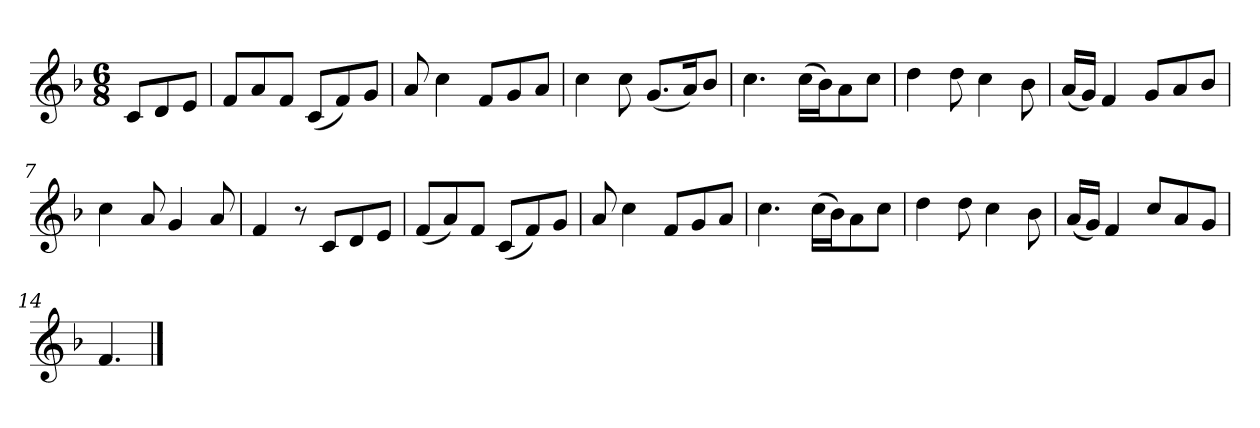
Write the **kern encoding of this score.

**kern
*part1
*staff1
*k[b-]
*M6/8
*MM120
=
8cL
8d
8eJ
=1
8fL
8a
8fJ
(8cL
8f)
8gJ
=2
8a
4cc
8fL
8g
8aJ
=3
4cc
8cc
(8.gL
16aK)
8b-J
=4
4.cc
(16ccLL
16b-J)
8a
8ccJ
=5
4dd
8dd
4cc
8b-
=6
(16aLL
16gJJ)
4f
8gL
8a
8b-J
=7
4cc
8a
4g
8a
=8
4f
8r
8cL
8d
8eJ
=9
(8fL
8a)
8fJ
(8cL
8f)
8gJ
=10
8a
4cc
8fL
8g
8aJ
=11
4.cc
(16ccLL
16b-J)
8a
8ccJ
=12
4dd
8dd
4cc
8b-
=13
(16aLL
16gJJ)
4f
8ccL
8a
8gJ
=14
4.f
==
*-
